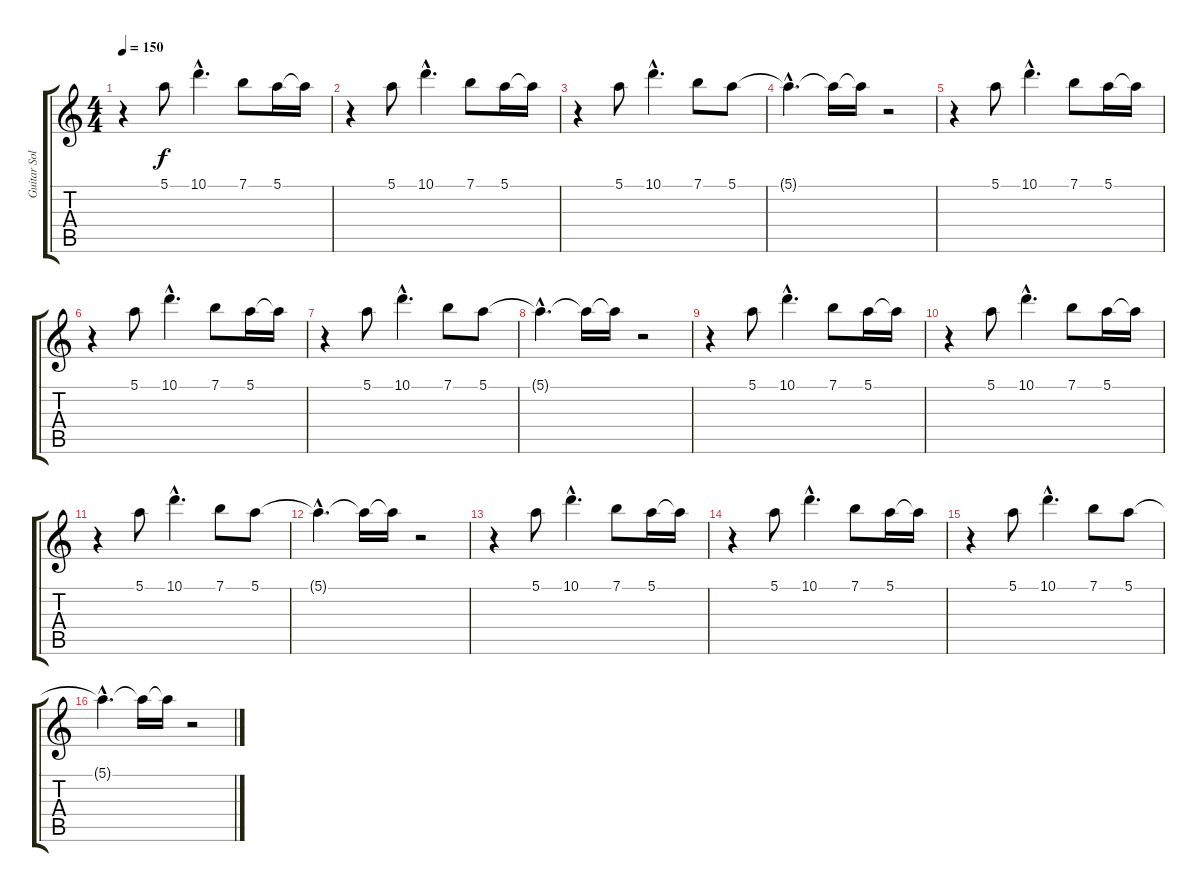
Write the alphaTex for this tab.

\track ("Guitar Solo" "Guitar Sol") {instrument distortionguitar}
\staff {score tabs}
\tuning (E4 B3 G3 D3 A2 E2) {hide}
\ts (4 4)
\tempo 150
\clef g2
\ks c
r.4{dy f} 5.1.8 10.1{hac}.4{d} 7.1.8 5.1.16 5.1{t}.16 |
r.4 5.1.8 10.1{hac}.4{d} 7.1.8 5.1.16 5.1{t}.16 |
r.4 5.1.8 10.1{hac}.4{d} 7.1.8 5.1.8 |
5.1{hac t}.4{d} 5.1{t}.16 5.1{t}.16 r.2 |
r.4 5.1.8 10.1{hac}.4{d} 7.1.8 5.1.16 5.1{t}.16 |
r.4 5.1.8 10.1{hac}.4{d} 7.1.8 5.1.16 5.1{t}.16 |
r.4 5.1.8 10.1{hac}.4{d} 7.1.8 5.1.8 |
5.1{hac t}.4{d} 5.1{t}.16 5.1{t}.16 r.2 |
r.4 5.1.8 10.1{hac}.4{d} 7.1.8 5.1.16 5.1{t}.16 |
r.4 5.1.8 10.1{hac}.4{d} 7.1.8 5.1.16 5.1{t}.16 |
r.4 5.1.8 10.1{hac}.4{d} 7.1.8 5.1.8 |
5.1{hac t}.4{d} 5.1{t}.16 5.1{t}.16 r.2 |
r.4 5.1.8 10.1{hac}.4{d} 7.1.8 5.1.16 5.1{t}.16 |
r.4 5.1.8 10.1{hac}.4{d} 7.1.8 5.1.16 5.1{t}.16 |
r.4 5.1.8 10.1{hac}.4{d} 7.1.8 5.1.8 |
5.1{hac t}.4{d} 5.1{t}.16 5.1{t}.16 r.2
